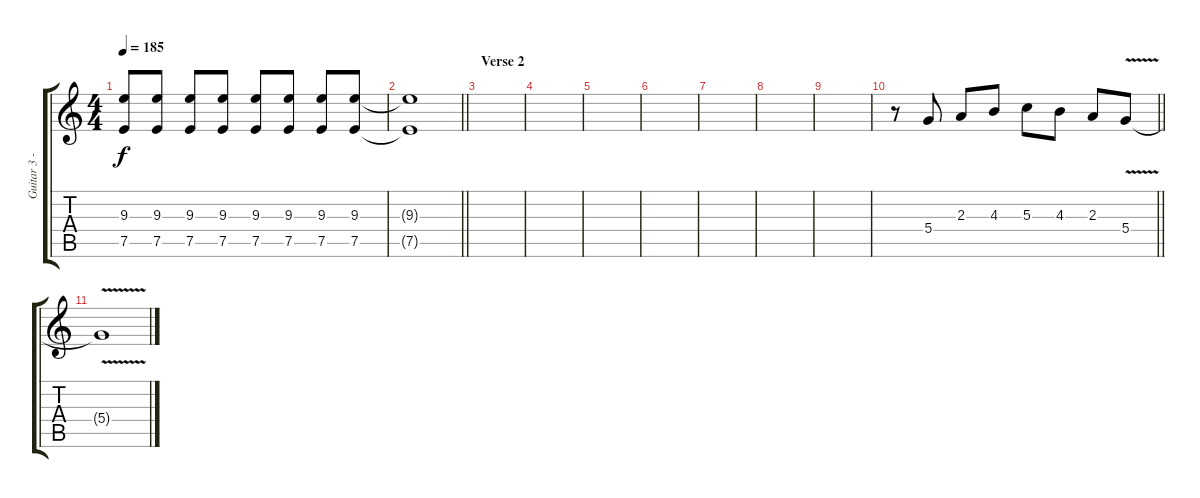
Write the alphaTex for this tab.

\track ("Guitar 3 - Gers" "Guitar 3 -") {instrument overdrivenguitar}
\staff {score tabs}
\tuning (E4 B3 G3 D3 A2 E2) {hide}
\ts (4 4)
\tempo 185
\clef g2
\ks c
(9.3 7.5).8{dy f} (9.3 7.5).8 (9.3 7.5).8 (9.3 7.5).8 (9.3 7.5).8 (9.3 7.5).8 (9.3 7.5).8 (9.3 7.5).8 |
\barLineRight lightlight
(9.3{t} 7.5{t}).1 |
\section ("" "Verse 2")
|
|
|
|
|
|
|
\barLineRight lightlight
r.8 5.4.8 2.3.8 4.3.8 5.3.8 4.3.8 2.3.8 5.4{v}.8 |
\section ("" "")
5.4{t}.1
